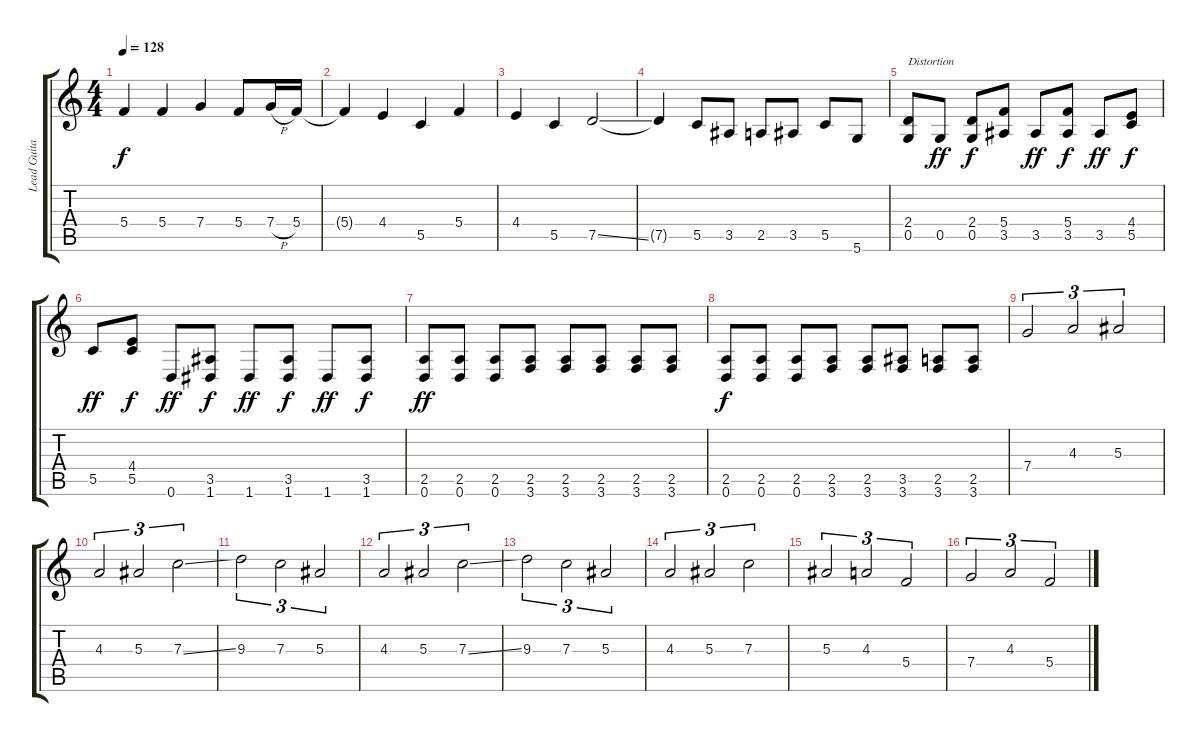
\track ("Lead Guitar" "Lead Guita") {instrument distortionguitar}
\staff {score tabs}
\tuning (D4 A3 F3 C3 G2 D2) {hide}
\ts (4 4)
\tempo 128
\clef g2
\ks c
5.4.4{dy f} 5.4.4 7.4.4 5.4.8 7.4{h}.16 5.4.16 |
5.4{t}.4 4.4.4 5.5.4 5.4.4 |
4.4.4 5.5.4 7.5{ss}.2 |
7.5{t}.4 5.5.8 3.5.8 2.5.8 3.5.8 5.5.8 5.6.8 |
(2.4 0.5).8{txt "Distortion" instrument distortionguitar} 0.5.8{dy ff} (2.4 0.5).8{dy f} (5.4 3.5).8 3.5.8{dy ff} (5.4 3.5).8{dy f} 3.5.8{dy ff} (4.4 5.5).8{dy f} |
5.5.8{dy ff} (4.4 5.5).8{dy f} 0.6.8{dy ff} (3.5 1.6).8{dy f} 1.6.8{dy ff} (3.5 1.6).8{dy f} 1.6.8{dy ff} (3.5 1.6).8{dy f} |
(2.5 0.6).8{dy ff} (2.5 0.6).8 (2.5 0.6).8 (2.5 3.6).8 (2.5 3.6).8 (2.5 3.6).8 (2.5 3.6).8 (2.5 3.6).8 |
(2.5 0.6).8{dy f} (2.5 0.6).8 (2.5 0.6).8 (2.5 3.6).8 (2.5 3.6).8 (3.5 3.6).8 (2.5 3.6).8 (2.5 3.6).8 |
7.4.2{tu (3 2)} 4.3.2{tu (3 2)} 5.3.2{tu (3 2)} |
4.3.2{tu (3 2)} 5.3.2{tu (3 2)} 7.3{ss}.2{tu (3 2)} |
9.3.2{tu (3 2)} 7.3.2{tu (3 2)} 5.3.2{tu (3 2)} |
4.3.2{tu (3 2)} 5.3.2{tu (3 2)} 7.3{ss}.2{tu (3 2)} |
9.3.2{tu (3 2)} 7.3.2{tu (3 2)} 5.3.2{tu (3 2)} |
4.3.2{tu (3 2)} 5.3.2{tu (3 2)} 7.3.2{tu (3 2)} |
5.3.2{tu (3 2)} 4.3.2{tu (3 2)} 5.4.2{tu (3 2)} |
7.4.2{tu (3 2)} 4.3.2{tu (3 2)} 5.4.2{tu (3 2)}
